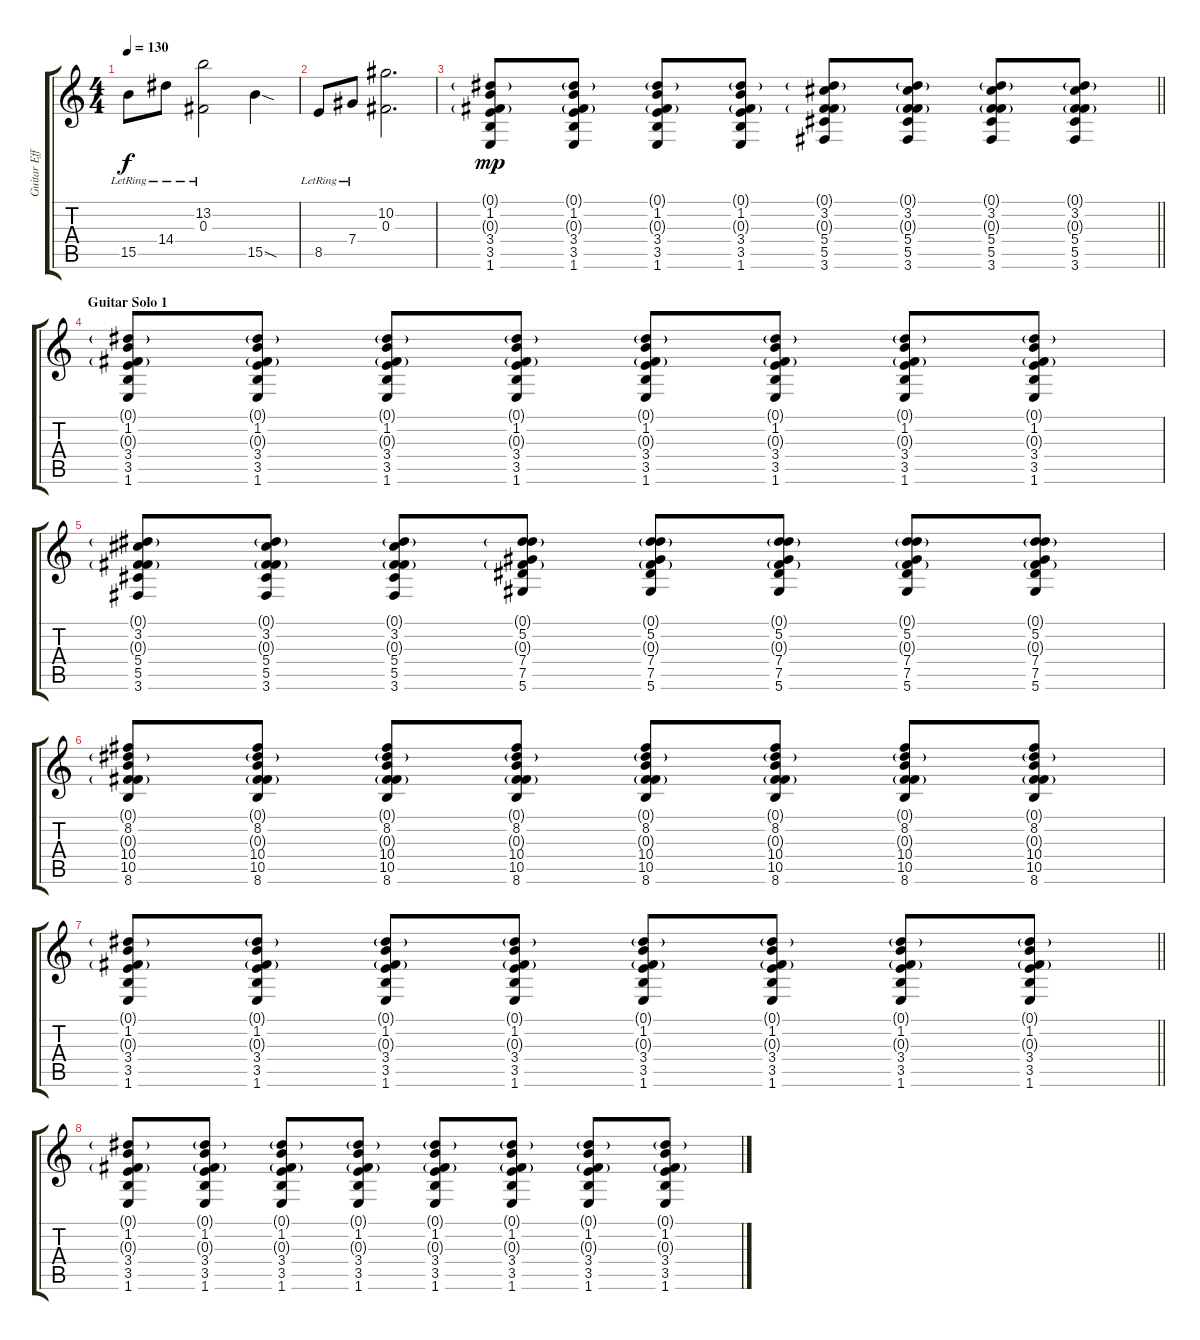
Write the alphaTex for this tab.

\track ("Guitar Effects 1" "Guitar Eff") {instrument electricguitarclean}
\staff {score tabs}
\tuning (Eb4 Bb3 Gb3 Db3 Ab2 Eb2) {hide}
\ts (4 4)
\tempo 130
\clef g2
\ks c
15.5{lr}.8{dy f} 14.4{lr}.8 (13.2{lr} 0.3{lr}).2 15.5{sod}.4 |
8.5{lr}.8 7.4{lr}.8 (10.2 0.3).2{d} |
\barLineRight lightlight
(0.1{g} 1.2 0.3{g} 3.4 3.5 1.6).8{dy mp} (0.1{g} 1.2 0.3{g} 3.4 3.5 1.6).8 (0.1{g} 1.2 0.3{g} 3.4 3.5 1.6).8 (0.1{g} 1.2 0.3{g} 3.4 3.5 1.6).8 (0.1{g} 3.2 0.3{g} 5.4 5.5 3.6).8 (0.1{g} 3.2 0.3{g} 5.4 5.5 3.6).8 (0.1{g} 3.2 0.3{g} 5.4 5.5 3.6).8 (0.1{g} 3.2 0.3{g} 5.4 5.5 3.6).8 |
\section ("" "Guitar Solo 1")
(0.1{g} 1.2 0.3{g} 3.4 3.5 1.6).8 (0.1{g} 1.2 0.3{g} 3.4 3.5 1.6).8 (0.1{g} 1.2 0.3{g} 3.4 3.5 1.6).8 (0.1{g} 1.2 0.3{g} 3.4 3.5 1.6).8 (0.1{g} 1.2 0.3{g} 3.4 3.5 1.6).8 (0.1{g} 1.2 0.3{g} 3.4 3.5 1.6).8 (0.1{g} 1.2 0.3{g} 3.4 3.5 1.6).8 (0.1{g} 1.2 0.3{g} 3.4 3.5 1.6).8 |
(0.1{g} 3.2 0.3{g} 5.4 5.5 3.6).8 (0.1{g} 3.2 0.3{g} 5.4 5.5 3.6).8 (0.1{g} 3.2 0.3{g} 5.4 5.5 3.6).8 (0.1{g} 5.2 0.3{g} 7.4 7.5 5.6).8 (0.1{g} 5.2 0.3{g} 7.4 7.5 5.6).8 (0.1{g} 5.2 0.3{g} 7.4 7.5 5.6).8 (0.1{g} 5.2 0.3{g} 7.4 7.5 5.6).8 (0.1{g} 5.2 0.3{g} 7.4 7.5 5.6).8 |
(0.1{g} 8.2 0.3{g} 10.4 10.5 8.6).8 (0.1{g} 8.2 0.3{g} 10.4 10.5 8.6).8 (0.1{g} 8.2 0.3{g} 10.4 10.5 8.6).8 (0.1{g} 8.2 0.3{g} 10.4 10.5 8.6).8 (0.1{g} 8.2 0.3{g} 10.4 10.5 8.6).8 (0.1{g} 8.2 0.3{g} 10.4 10.5 8.6).8 (0.1{g} 8.2 0.3{g} 10.4 10.5 8.6).8 (0.1{g} 8.2 0.3{g} 10.4 10.5 8.6).8 |
\barLineRight lightlight
(0.1{g} 1.2 0.3{g} 3.4 3.5 1.6).8 (0.1{g} 1.2 0.3{g} 3.4 3.5 1.6).8 (0.1{g} 1.2 0.3{g} 3.4 3.5 1.6).8 (0.1{g} 1.2 0.3{g} 3.4 3.5 1.6).8 (0.1{g} 1.2 0.3{g} 3.4 3.5 1.6).8 (0.1{g} 1.2 0.3{g} 3.4 3.5 1.6).8 (0.1{g} 1.2 0.3{g} 3.4 3.5 1.6).8 (0.1{g} 1.2 0.3{g} 3.4 3.5 1.6).8 |
(0.1{g} 1.2 0.3{g} 3.4 3.5 1.6).8 (0.1{g} 1.2 0.3{g} 3.4 3.5 1.6).8 (0.1{g} 1.2 0.3{g} 3.4 3.5 1.6).8 (0.1{g} 1.2 0.3{g} 3.4 3.5 1.6).8 (0.1{g} 1.2 0.3{g} 3.4 3.5 1.6).8 (0.1{g} 1.2 0.3{g} 3.4 3.5 1.6).8 (0.1{g} 1.2 0.3{g} 3.4 3.5 1.6).8 (0.1{g} 1.2 0.3{g} 3.4 3.5 1.6).8
